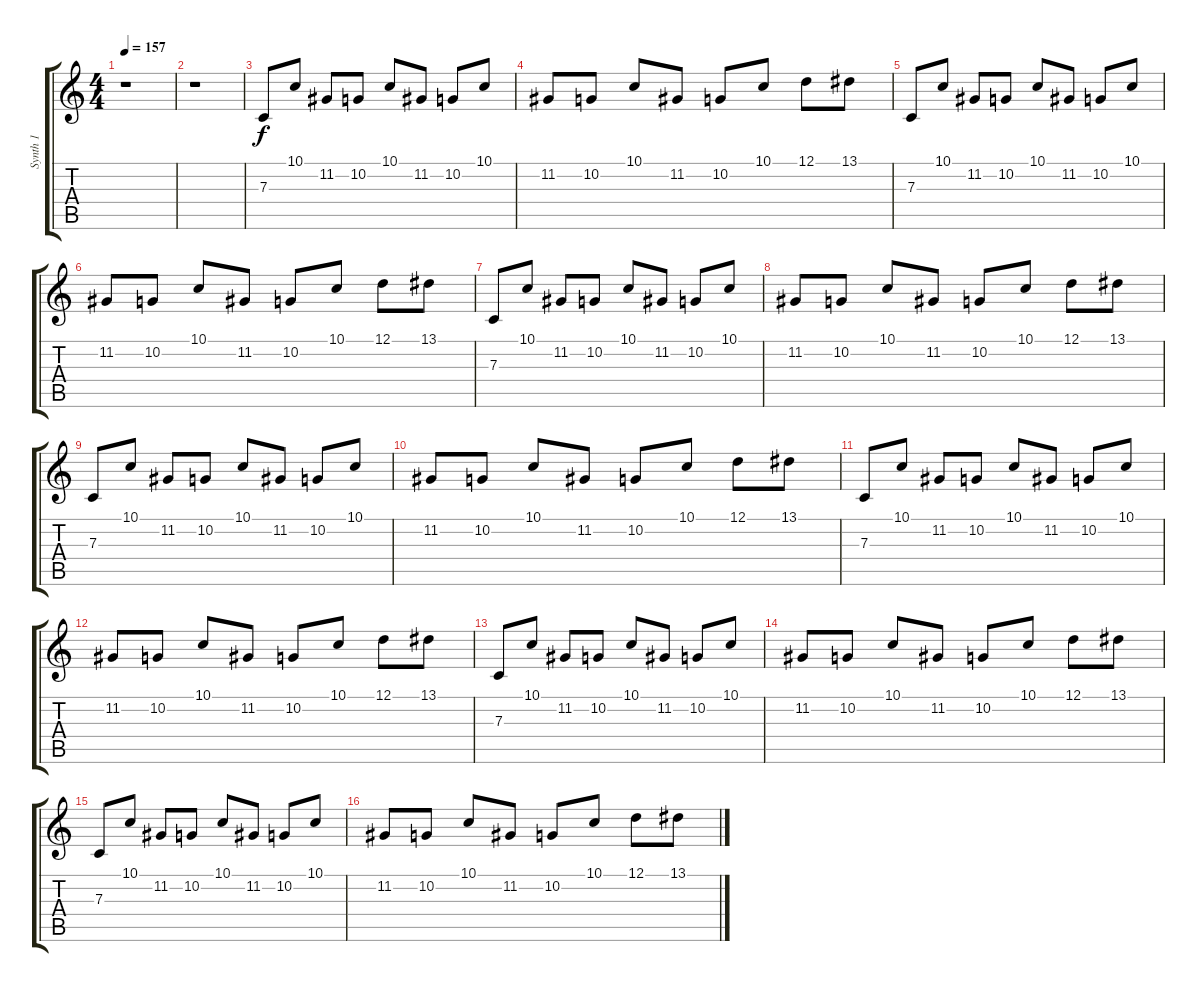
\track ("Synth 1" "Synth 1") {instrument stringensemble1}
\staff {score tabs}
\tuning (D4 A3 F3 C3 G2 C2) {hide}
\ts (4 4)
\tempo 157
\clef g2
\ks c
r.1{dy f} |
r.1 |
7.3.8 10.1.8 11.2.8 10.2.8 10.1.8 11.2.8 10.2.8 10.1.8 |
11.2.8 10.2.8 10.1.8 11.2.8 10.2.8 10.1.8 12.1.8 13.1.8 |
7.3.8 10.1.8 11.2.8 10.2.8 10.1.8 11.2.8 10.2.8 10.1.8 |
11.2.8 10.2.8 10.1.8 11.2.8 10.2.8 10.1.8 12.1.8 13.1.8 |
7.3.8 10.1.8 11.2.8 10.2.8 10.1.8 11.2.8 10.2.8 10.1.8 |
11.2.8 10.2.8 10.1.8 11.2.8 10.2.8 10.1.8 12.1.8 13.1.8 |
7.3.8 10.1.8 11.2.8 10.2.8 10.1.8 11.2.8 10.2.8 10.1.8 |
11.2.8 10.2.8 10.1.8 11.2.8 10.2.8 10.1.8 12.1.8 13.1.8 |
7.3.8 10.1.8 11.2.8 10.2.8 10.1.8 11.2.8 10.2.8 10.1.8 |
11.2.8 10.2.8 10.1.8 11.2.8 10.2.8 10.1.8 12.1.8 13.1.8 |
7.3.8 10.1.8 11.2.8 10.2.8 10.1.8 11.2.8 10.2.8 10.1.8 |
11.2.8 10.2.8 10.1.8 11.2.8 10.2.8 10.1.8 12.1.8 13.1.8 |
7.3.8 10.1.8 11.2.8 10.2.8 10.1.8 11.2.8 10.2.8 10.1.8 |
11.2.8 10.2.8 10.1.8 11.2.8 10.2.8 10.1.8 12.1.8 13.1.8
